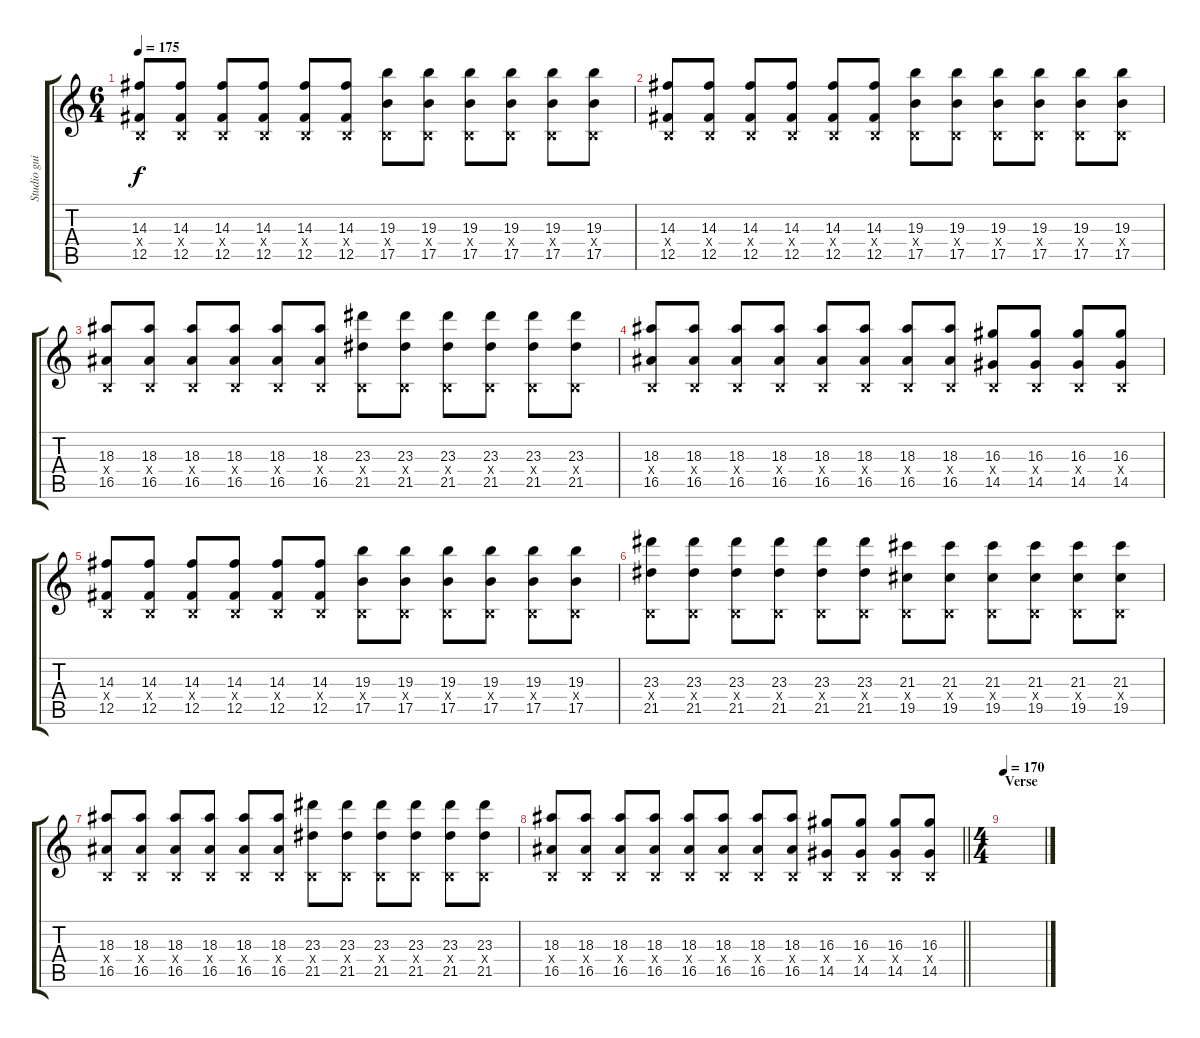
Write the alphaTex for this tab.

\track ("Studio guitar" "Studio gui") {instrument overdrivenguitar}
\staff {score tabs}
\tuning (Db4 Ab3 E3 B2 Gb2 B1) {hide}
\ts (6 4)
\tempo 175
\clef g2
\ks c
(14.3 0.4{x} 12.5).8{dy f} (14.3 0.4{x} 12.5).8 (14.3 0.4{x} 12.5).8 (14.3 0.4{x} 12.5).8 (14.3 0.4{x} 12.5).8 (14.3 0.4{x} 12.5).8 (19.3 0.4{x} 17.5).8 (19.3 0.4{x} 17.5).8 (19.3 0.4{x} 17.5).8 (19.3 0.4{x} 17.5).8 (19.3 0.4{x} 17.5).8 (19.3 0.4{x} 17.5).8 |
(14.3 0.4{x} 12.5).8 (14.3 0.4{x} 12.5).8 (14.3 0.4{x} 12.5).8 (14.3 0.4{x} 12.5).8 (14.3 0.4{x} 12.5).8 (14.3 0.4{x} 12.5).8 (19.3 0.4{x} 17.5).8 (19.3 0.4{x} 17.5).8 (19.3 0.4{x} 17.5).8 (19.3 0.4{x} 17.5).8 (19.3 0.4{x} 17.5).8 (19.3 0.4{x} 17.5).8 |
(18.3 0.4{x} 16.5).8 (18.3 0.4{x} 16.5).8 (18.3 0.4{x} 16.5).8 (18.3 0.4{x} 16.5).8 (18.3 0.4{x} 16.5).8 (18.3 0.4{x} 16.5).8 (23.3 0.4{x} 21.5).8 (23.3 0.4{x} 21.5).8 (23.3 0.4{x} 21.5).8 (23.3 0.4{x} 21.5).8 (23.3 0.4{x} 21.5).8 (23.3 0.4{x} 21.5).8 |
(18.3 0.4{x} 16.5).8 (18.3 0.4{x} 16.5).8 (18.3 0.4{x} 16.5).8 (18.3 0.4{x} 16.5).8 (18.3 0.4{x} 16.5).8 (18.3 0.4{x} 16.5).8 (18.3 0.4{x} 16.5).8 (18.3 0.4{x} 16.5).8 (16.3 0.4{x} 14.5).8 (16.3 0.4{x} 14.5).8 (16.3 0.4{x} 14.5).8 (16.3 0.4{x} 14.5).8 |
(14.3 0.4{x} 12.5).8 (14.3 0.4{x} 12.5).8 (14.3 0.4{x} 12.5).8 (14.3 0.4{x} 12.5).8 (14.3 0.4{x} 12.5).8 (14.3 0.4{x} 12.5).8 (19.3 0.4{x} 17.5).8 (19.3 0.4{x} 17.5).8 (19.3 0.4{x} 17.5).8 (19.3 0.4{x} 17.5).8 (19.3 0.4{x} 17.5).8 (19.3 0.4{x} 17.5).8 |
(23.3 0.4{x} 21.5).8 (23.3 0.4{x} 21.5).8 (23.3 0.4{x} 21.5).8 (23.3 0.4{x} 21.5).8 (23.3 0.4{x} 21.5).8 (23.3 0.4{x} 21.5).8 (21.3 0.4{x} 19.5).8 (21.3 0.4{x} 19.5).8 (21.3 0.4{x} 19.5).8 (21.3 0.4{x} 19.5).8 (21.3 0.4{x} 19.5).8 (21.3 0.4{x} 19.5).8 |
(18.3 0.4{x} 16.5).8 (18.3 0.4{x} 16.5).8 (18.3 0.4{x} 16.5).8 (18.3 0.4{x} 16.5).8 (18.3 0.4{x} 16.5).8 (18.3 0.4{x} 16.5).8 (23.3 0.4{x} 21.5).8 (23.3 0.4{x} 21.5).8 (23.3 0.4{x} 21.5).8 (23.3 0.4{x} 21.5).8 (23.3 0.4{x} 21.5).8 (23.3 0.4{x} 21.5).8 |
\barLineRight lightlight
(18.3 0.4{x} 16.5).8 (18.3 0.4{x} 16.5).8 (18.3 0.4{x} 16.5).8 (18.3 0.4{x} 16.5).8 (18.3 0.4{x} 16.5).8 (18.3 0.4{x} 16.5).8 (18.3 0.4{x} 16.5).8 (18.3 0.4{x} 16.5).8 (16.3 0.4{x} 14.5).8 (16.3 0.4{x} 14.5).8 (16.3 0.4{x} 14.5).8 (16.3 0.4{x} 14.5).8 |
\ts (4 4)
\section ("" "Verse")
\tempo 170
